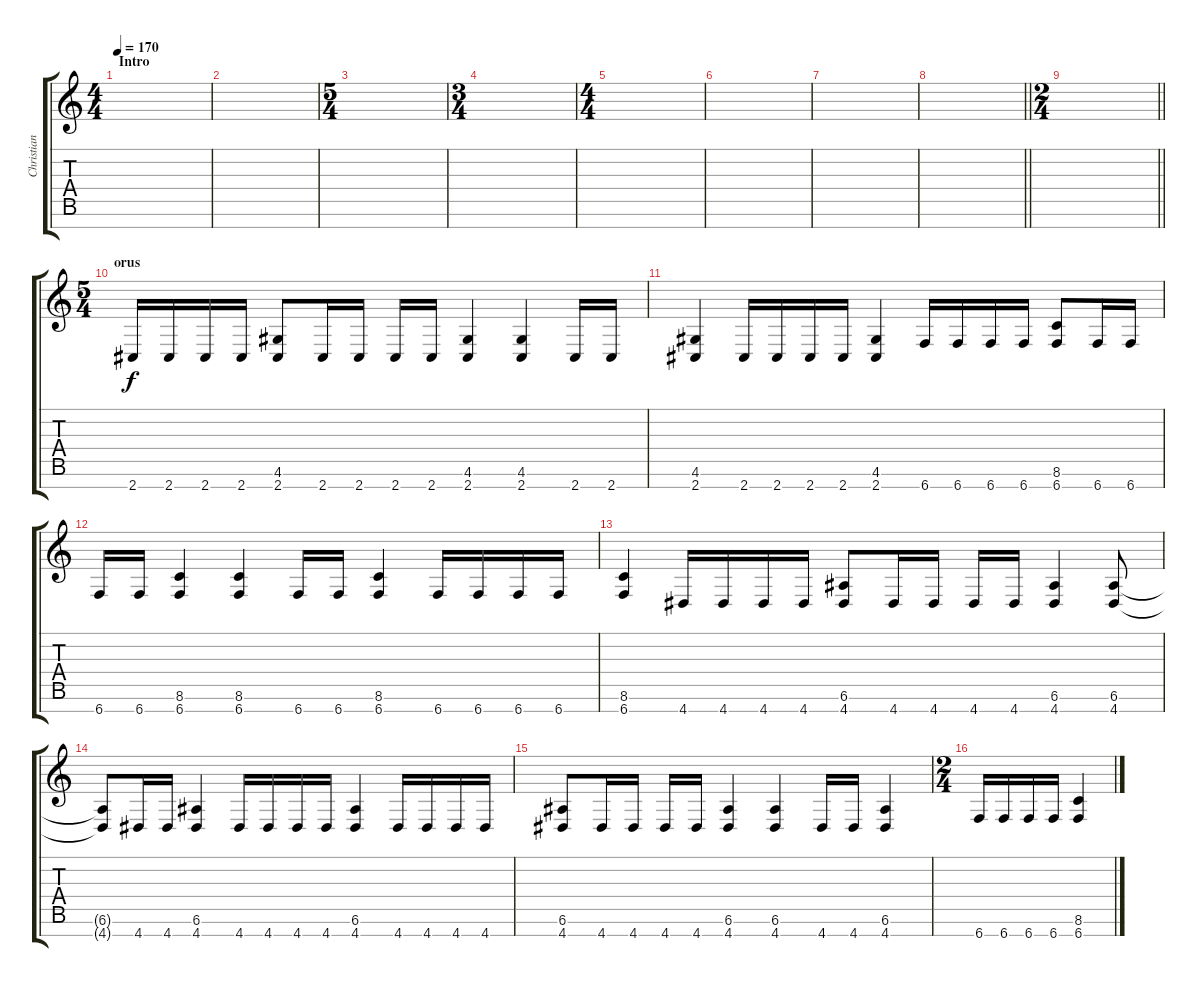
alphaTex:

\track ("Christian" "Christian") {instrument distortionguitar}
\staff {score tabs}
\tuning (E4 B3 G3 D3 A2 E2 B1) {hide}
\ts (4 4)
\section ("" "Intro")
\tempo 170
\clef g2
\ks c
|
|
\ts (5 4)
|
\ts (3 4)
|
\ts (4 4)
|
|
|
\barLineRight lightlight
|
\ts (2 4)
\section ("" "")
\barLineRight lightlight
|
\ts (5 4)
\section ("" "orus")
2.7.16 2.7.16 2.7.16 2.7.16 (4.6 2.7).8 2.7.16 2.7.16 2.7.16 2.7.16 (4.6 2.7).4 (4.6 2.7).4 2.7.16 2.7.16 |
(4.6 2.7).4 2.7.16 2.7.16 2.7.16 2.7.16 (4.6 2.7).4 6.7.16 6.7.16 6.7.16 6.7.16 (8.6 6.7).8 6.7.16 6.7.16 |
6.7.16 6.7.16 (8.6 6.7).4 (8.6 6.7).4 6.7.16 6.7.16 (8.6 6.7).4 6.7.16 6.7.16 6.7.16 6.7.16 |
(8.6 6.7).4 4.7.16 4.7.16 4.7.16 4.7.16 (6.6 4.7).8 4.7.16 4.7.16 4.7.16 4.7.16 (6.6 4.7).4 (6.6 4.7).8 |
(6.6{t} 4.7{t}).8 4.7.16 4.7.16 (6.6 4.7).4 4.7.16 4.7.16 4.7.16 4.7.16 (6.6 4.7).4 4.7.16 4.7.16 4.7.16 4.7.16 |
(6.6 4.7).8 4.7.16 4.7.16 4.7.16 4.7.16 (6.6 4.7).4 (6.6 4.7).4 4.7.16 4.7.16 (6.6 4.7).4 |
\ts (2 4)
6.7.16 6.7.16 6.7.16 6.7.16 (8.6 6.7).4
